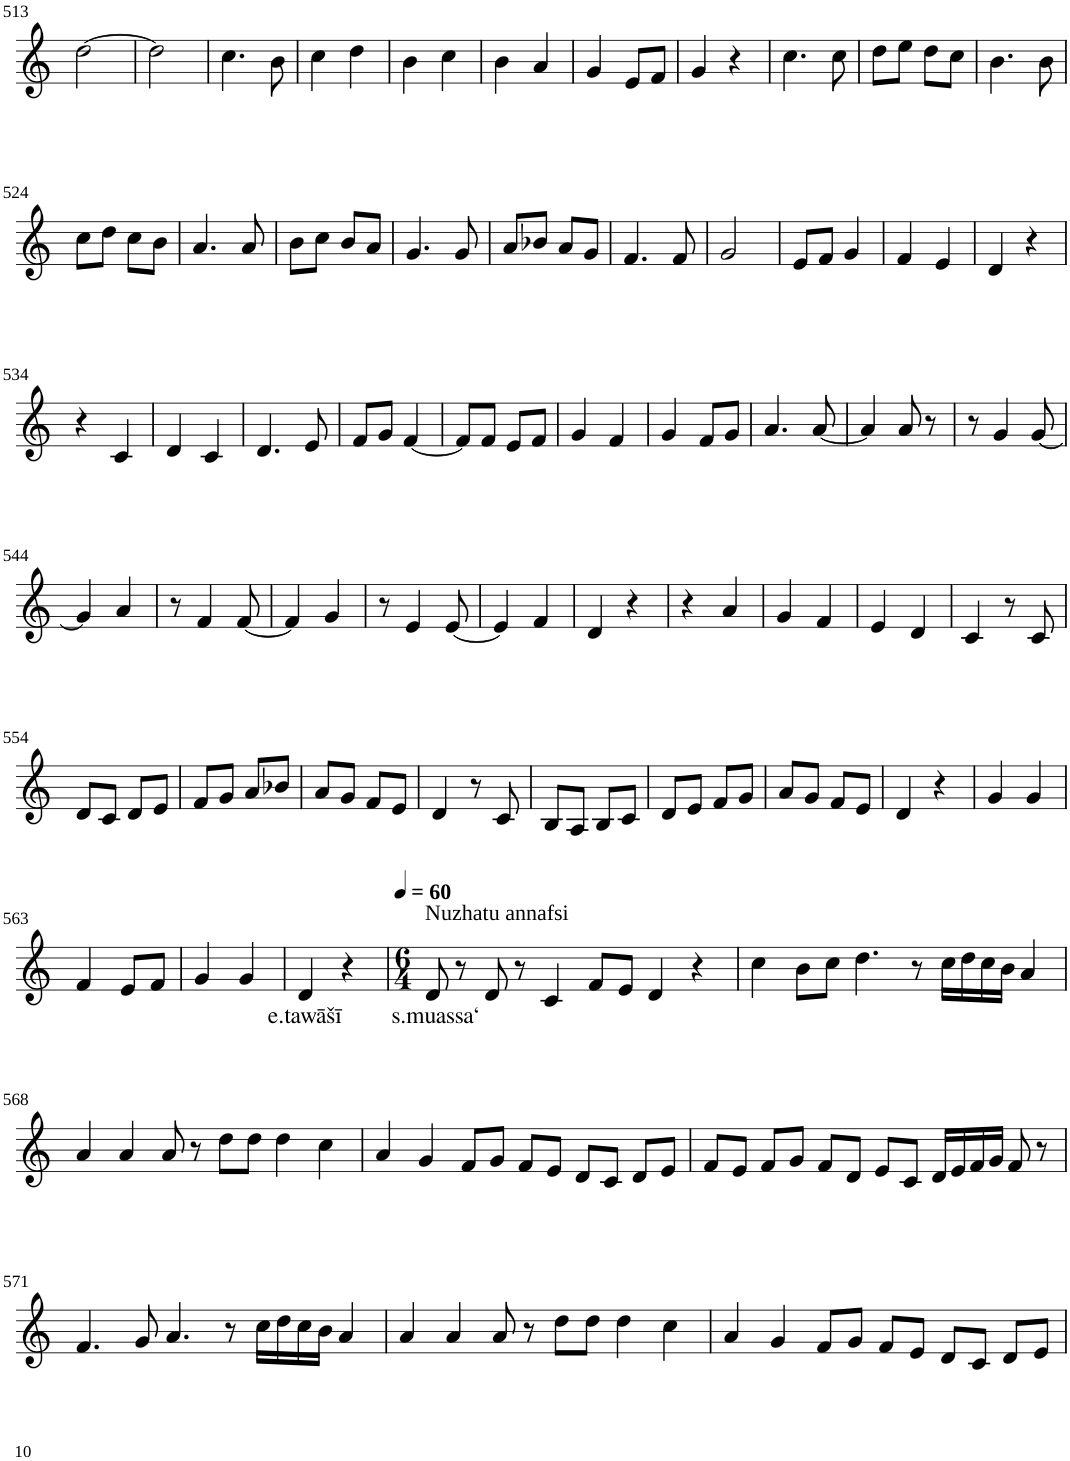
**kern	**text
*part1	*part1
*staff1	*staff1
*I"Violin	*
!!LO:PB:g=z
*clefG2	*
*k[]	*
*M2/4	*
=513	=513
[2dd\	.
=514	=514
2dd\]	.
=515	=515
4.cc\	.
8b\	.
=516	=516
4cc\	.
4dd\	.
=517	=517
4b\	.
4cc\	.
=518	=518
4b\	.
4a/	.
=519	=519
4g/	.
8e/L	.
8f/J	.
=520	=520
4g/	.
4r	.
=521	=521
4.cc\	.
8cc\	.
=522	=522
8dd\L	.
8ee\J	.
8dd\L	.
8cc\J	.
=523	=523
4.b\	.
8b\	.
!!LO:LB:g=z
=524	=524
8cc\L	.
8dd\J	.
8cc\L	.
8b\J	.
=525	=525
4.a/	.
8a/	.
=526	=526
8b\L	.
8cc\J	.
8b/L	.
8a/J	.
=527	=527
4.g/	.
8g/	.
=528	=528
8a/L	.
8b-X/J	.
8a/L	.
8g/J	.
=529	=529
4.f/	.
8f/	.
=530	=530
2g/	.
=531	=531
8e/L	.
8f/J	.
4g/	.
=532	=532
4f/	.
4e/	.
=533	=533
4d/	.
4r	.
!!LO:LB:g=z
=534	=534
4r	.
4c/	.
=535	=535
4d/	.
4c/	.
=536	=536
4.d/	.
8e/	.
=537	=537
8f/L	.
8g/J	.
[4f/	.
=538	=538
8f/L]	.
8f/J	.
8e/L	.
8f/J	.
=539	=539
4g/	.
4f/	.
=540	=540
4g/	.
8f/L	.
8g/J	.
=541	=541
4.a/	.
[8a/	.
=542	=542
4a/]	.
8a/	.
8r	.
=543	=543
8r	.
4g/	.
[8g/	.
!!LO:LB:g=z
=544	=544
4g/]	.
4a/	.
=545	=545
8r	.
4f/	.
[8f/	.
=546	=546
4f/]	.
4g/	.
=547	=547
8r	.
4e/	.
[8e/	.
=548	=548
4e/]	.
4f/	.
=549	=549
4d/	.
4r	.
=550	=550
4r	.
4a/	.
=551	=551
4g/	.
4f/	.
=552	=552
4e/	.
4d/	.
=553	=553
4c/	.
8r	.
8c/	.
!!LO:LB:g=z
=554	=554
8d/L	.
8c/J	.
8d/L	.
8e/J	.
=555	=555
8f/L	.
8g/J	.
8a/L	.
8b-X/J	.
=556	=556
8a/L	.
8g/J	.
8f/L	.
8e/J	.
=557	=557
4d/	.
8r	.
8c/	.
=558	=558
8B/L	.
8A/J	.
8B/L	.
8c/J	.
=559	=559
8d/L	.
8e/J	.
8f/L	.
8g/J	.
=560	=560
8a/L	.
8g/J	.
8f/L	.
8e/J	.
=561	=561
4d/	.
4r	.
=562	=562
4g/	.
4g/	.
!!LO:LB:g=z
=563	=563
4f/	.
8e/L	.
8f/J	.
=564	=564
4g/	.
4g/	.
=565	=565
!	!LO:LY:b
4d/	e.tawāšī
4r	.
=566	=566
*M6/4	*
*MM60	*
!LO:TX:a:t=Nuzhatu annafsi	!
!	!LO:LY:b
8d/	s.muassa‘
8r	.
8d/	.
8r	.
4c/	.
8f/L	.
8e/J	.
4d/	.
4r	.
=567	=567
4cc\	.
8b\L	.
8cc\J	.
4.dd\	.
8r	.
16cc\LL	.
16dd\	.
16cc\	.
16b\JJ	.
4a/	.
!!LO:LB:g=z
=568	=568
4a/	.
4a/	.
8a/	.
8r	.
8dd\L	.
8dd\J	.
4dd\	.
4cc\	.
=569	=569
4a/	.
4g/	.
8f/L	.
8g/J	.
8f/L	.
8e/J	.
8d/L	.
8c/J	.
8d/L	.
8e/J	.
=570	=570
8f/L	.
8e/J	.
8f/L	.
8g/J	.
8f/L	.
8d/J	.
8e/L	.
8c/J	.
16d/LL	.
16e/	.
16f/	.
16g/JJ	.
8f/	.
8r	.
!!LO:LB:g=z
=571	=571
4.f/	.
8g/	.
4.a/	.
8r	.
16cc\LL	.
16dd\	.
16cc\	.
16b\JJ	.
4a/	.
=572	=572
4a/	.
4a/	.
8a/	.
8r	.
8dd\L	.
8dd\J	.
4dd\	.
4cc\	.
=573	=573
4a/	.
4g/	.
8f/L	.
8g/J	.
8f/L	.
8e/J	.
8d/L	.
8c/J	.
8d/L	.
8e/J	.
=	=
*-	*-
